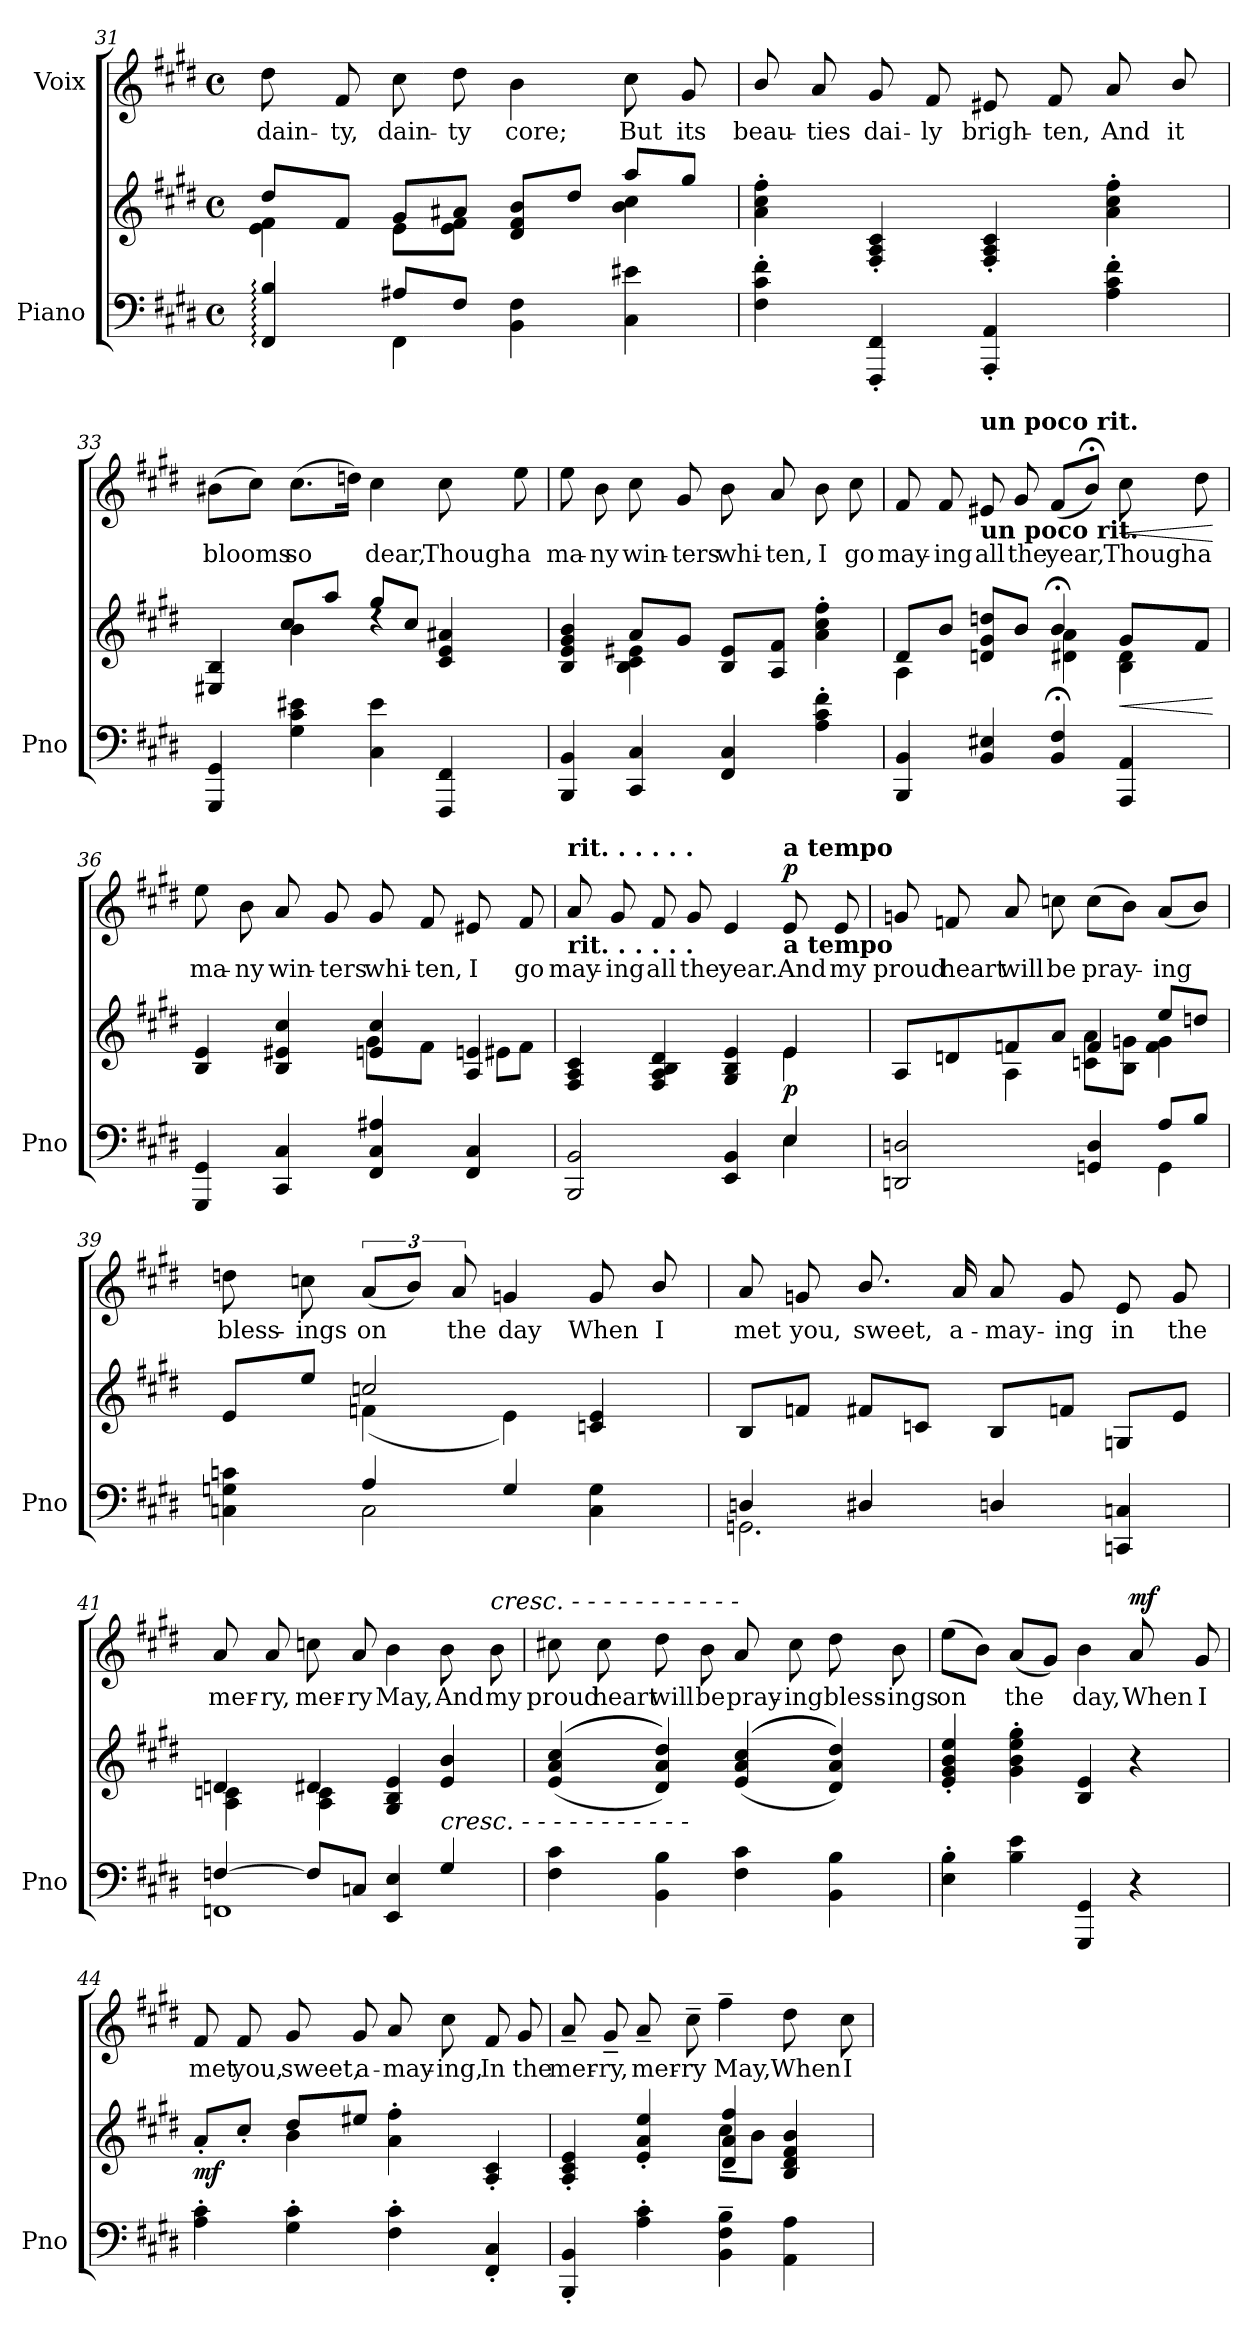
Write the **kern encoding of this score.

**kern	**kern	**dynam	**kern	**text	**dynam
*part2	*part2	*part2	*part1	*part1	*part1
*staff3	*staff2	*staff2/3	*staff1	*staff1	*staff1
*I"Piano	*	*	*I"Voix	*	*
*I'Pno	*	*	*	*	*
!!LO:LB:g=z
*clefF4	*clefG2	*	*clefG2	*	*
*k[f#c#g#d#]	*k[f#c#g#d#]	*	*k[f#c#g#d#]	*	*
*M4/4	*M4/4	*	*M4/4	*	*
*met(c)	*met(c)	*	*met(c)	*	*
=31	=31	=31	=31	=31	=31
*^	*^	*	*	*	*
4FF#/: 4B/:	4ryy	8dd#/L	4e\ 4f#\	.	8dd#\	dain-	.
.	.	8f#/J	.	.	8f#/	-ty,	.
8A#X/L	4FF#\	8g#/L	8e\L	.	8cc#\	dain-	.
8F#/J	.	8a#X/J	8e\ 8f#\J	.	8dd#\	-ty	.
4BB\ 4F#\	2ryy	8d#/ 8f#/ 8b/L	4ryy	.	4b\	core;	.
.	.	8dd#/J	.	.	.	.	.
4C#\ 4e#X\	.	8aa/L	4b\ 4cc#\	.	8cc#\	But	.
.	.	8gg#/J	.	.	8g#/	its	.
*v	*v	*	*	*	*	*	*
*	*v	*v	*	*	*	*
=32	=32	=32	=32	=32	=32
4F#\' 4c#\' 4f#\'	4a\' 4cc#\' 4ff#\'	.	8b/	beau-	.
.	.	.	8a/	-ties	.
4FFF#/' 4FF#/'	4F#/' 4A/' 4c#/'	.	8g#/	dai-	.
.	.	.	8f#/	-ly	.
4AAA/' 4AA/'	4F#/' 4A/' 4c#/'	.	8e#X/	brigh-	.
.	.	.	8f#/	-ten,	.
4A\' 4c#\' 4f#\'	4a\' 4cc#\' 4ff#\'	.	8a/	And	.
.	.	.	8b/	it	.
=33	=33	=33	=33	=33	=33
*	*^	*	*	*	*
4GGG#/ 4GG#/	4ryy	4E#X/ 4B/	.	(8b#X\L	blooms	.
.	.	.	.	8cc#\J)	.	.
4G#\ 4c#\ 4e#X\	4b\	8cc#/L	.	(8.cc#\L	so	.
.	.	8aa/J	.	.	.	.
.	.	.	.	16ddn\Jk)	.	.
4C#\ 4e#\	8gg#/L	4rdd	.	4cc#\	dear,	.
.	8cc#/J	.	.	.	.	.
4FFF#/ 4FF#/	4ryy	4c#/ 4e/ 4a#X/	.	8cc#\	Though	.
.	.	.	.	8ee\	a	.
!!LO:LB:g=z
=34	=34	=34	=34	=34	=34	=34
4BBB/ 4BB/	4B/ 4e/ 4g#/ 4b/	4ryy	.	8ee\	ma-	.
.	.	.	.	8b\	-ny	.
4CC#/ 4C#/	8a/L	4B\ 4c#\ 4e#X\	.	8cc#\	win-	.
.	8g#/J	.	.	8g#/	-ters	.
4FF#/ 4C#/	8B/ 8e#/L	2ryy	.	8b\	whi-	.
.	8A/ 8f#/J	.	.	8a/	-ten,	.
4A\' 4c#\' 4f#\'	4a\' 4cc#\' 4ff#\'	.	.	8b\	I	.
.	.	.	.	8cc#\	go	.
=35	=35	=35	=35	=35	=35	=35
4BBB/ 4BB/	8d#/L	4A\	.	8f#/	may-	.
.	8b/J	.	.	8f#/	-ing	.
!	!	!	!	!LO:TX:b:B:t=un poco rit.	!	!
!	!	!	!	!LO:TX:a:B:t=un poco rit.	!	!
4BB/ 4E#X/	8dn/ 8g#/ 8ddn/L	4ryy	.	8e#X/	all	.
.	8b/J	.	.	8g#/	the	.
4BB/; 4F#/;	4b;</	4d#X\ 4a\	.	(8f#/L	year,	.
.	.	.	.	8b;</J)	.	.
!	!	!	!LO:HP:b	!	!	!LO:HP:b
4AAA/ 4AA/	8g#/L	4B\ 4d#\	<	8cc#\	Though	<
.	8f#/J	.	.	8dd#\	a	.
*	*v	*v	*	*	*	*
.	.	[	.	.	[
=36	=36	=36	=36	=36	=36
*	*^	*	*	*	*
4GGG#/ 4GG#/	4B/ 4e/	2rcyy	.	8ee\	ma-	.
.	.	.	.	8b\	-ny	.
4CC#/ 4C#/	4B/ 4e#X/ 4cc#/	.	.	8a/	win-	.
.	.	.	.	8g#/	-ters	.
4FF#/ 4C#/ 4A#X/	4en/ 4cc#/	8g#\L	.	8g#/	whi-	.
.	.	8f#\J	.	8f#/	-ten,	.
4FF#/ 4C#/	4A/ 4en/	8e#X\L	.	8e#X/	I	.
.	.	8f#\J	.	8f#/	go	.
!!LO:PB:g=z
=37	=37	=37	=37	=37	=37	=37
*^	*	*	*	*	*	*
!	!	!	!	!	!LO:TX:b:B:t=rit.     .     .     .     .     .	!	!
!	!	!	!	!	!LO:TX:a:B:t=rit.     .     .     .     .     .	!	!
2.ryy	2BBB/ 2BB/	2.ryy	4F#/ 4A/ 4c#/	.	8a/	may-	.
.	.	.	.	.	8g#/	-ing	.
.	.	.	4F#/ 4A/ 4B/ 4d#/	.	8f#/	all	.
.	.	.	.	.	8g#/	the	.
.	4EE/ 4BB/	.	4G#/ 4B/ 4e/	.	4e/	year.	.
!	!	!	!	!	!LO:TX:b:B:t=a tempo	!	!
!	!	!	!	!	!LO:TX:a:B:t=a tempo	!	!
!	!	!	!	!LO:DY:b	!	!	!LO:DY:a
4E\	4E/	4e\	4e/	p	8e/	And	p
.	.	.	.	.	8e/	my	.
=38	=38	=38	=38	=38	=38	=38	=38
*	*	*	*^	*	*	*	*
2DDn/ 2Dn/	2.ryy	8A/L	2.ryy	4ryy	.	8gn/	proud	.
.	.	8dn/	.	.	.	8fn/	heart	.
.	.	8fn/	.	4A\	.	8a/	will	.
.	.	8a/J	.	.	.	8ccn\	be	.
4GGn/ 4D/	.	4f/	.	8cn\ 8a\L	.	(8cc\L	pray-	.
.	.	.	.	8B\ 8gn\J	.	8b\J)	.	.
8A/L	4GG\	8ee/L	4f\ 4g\	4ryy	.	(8a/L	-ing	.
8B/J	.	8ddn/J	.	.	.	8b/J)	.	.
*	*	*	*v	*v	*	*	*	*
=39	=39	=39	=39	=39	=39	=39	=39
4rcyy	4Cn\ 4Gn\ 4cn\	8e/L	4ryy	.	8ddn\	bless-	.
.	.	8ee/J	.	.	8ccn\	-ings	.
4A/	2C\	2ccn/	(>4fn\	.	(12a/L	on	.
.	.	.	.	.	12b/J)	.	.
.	.	.	.	.	12a/	the	.
4G/	.	.	4e\)	.	4gn/	day	.
4rAyy	4C\ 4G\	4cn/ 4e/	4ryy	.	8g/	When	.
.	.	.	.	.	8b/	I	.
*	*	*v	*v	*	*	*	*
!!LO:LB:g=z
=40	=40	=40	=40	=40	=40	=40
4Dn/	2.GGn\	8B/L	.	8a/	met	.
.	.	8fn/J	.	8gn/	you,	.
4D#X/	.	8f#X/L	.	8.b/	sweet,	.
.	.	8cn/J	.	.	.	.
.	.	.	.	16a/	a-	.
4Dn/	.	8B/L	.	8a/	-may-	.
.	.	8fn/J	.	8g/	-ing	.
4CCn/ 4Cn/	4ryy	8Gn/L	.	8e/	in	.
.	.	8e/J	.	8g/	the	.
=41	=41	=41	=41	=41	=41	=41
*	*	*^	*	*	*	*
[4Fn/	1FFn	4dn/	4A\ 4cn\	.	8a/	mer-	.
.	.	.	.	.	8a/	-ry,	.
8F/L]	.	4d#X/	4A\ 4c\	.	8ccn\	mer-	.
8Cn/J	.	.	.	.	8a/	-ry	.
4EE/ 4E/	.	4G#/ 4B/ 4e/	2ryy	.	4b\	May,	.
!LO:TX:a:i:t=cresc.     -     -     -     -     -     -     -     -     -     -     -	!	!	!	!	!	!	!
4G#/	.	4e/ 4b/	.	.	8b\	And	.
!	!	!	!	!	!LO:TX:a:i:t=cresc.     -     -     -     -     -     -     -     -     -     -     -	!	!
.	.	.	.	.	8b\	my	.
*v	*v	*	*	*	*	*	*
*	*v	*v	*	*	*	*
=42	=42	=42	=42	=42	=42
4F#\ 4c#\	(((>4e/ 4a/ 4cc#/	.	8cc#X\	proud	.
.	.	.	8cc#\	heart	.
4BB\ 4B\	4d#/ 4a/ 4dd#/)))	.	8dd#\	will	.
.	.	.	8b\	be	.
4F#\ 4c#\	(((>4e/ 4a/ 4cc#/	.	8a/	pray-	.
.	.	.	8cc#\	-ing	.
4BB\ 4B\	4d#/ 4a/ 4dd#/)))	.	8dd#\	bless-	.
.	.	.	8b\	-ings	.
!!LO:LB:g=z
=43	=43	=43	=43	=43	=43
4E\' 4B\'	4e/' 4g#/' 4b/' 4ee/'	.	(8ee\L	on	.
.	.	.	8b\J)	.	.
4B\ 4e\	4g#\' 4b\' 4ee\' 4gg#\'	.	(8a/L	the	.
.	.	.	8g#/J)	.	.
4GGG#/ 4GG#/	4B/ 4e/	.	4b\	day,	.
!	!	!	!	!	!LO:DY:a
4r	4r	.	8a/	When	mf
.	.	.	8g#/	I	.
=44	=44	=44	=44	=44	=44
*	*^	*	*	*	*
!	!	!	!LO:DY:b	!	!	!
4A\' 4c#\'	4ryy	8a'/L	mf	8f#/	met	.
.	.	8cc#'/J	.	8f#/	you,	.
4G#\' 4c#\'	4b\	8dd#/L	.	8g#/	sweet,	.
.	.	8ee#X/J	.	8g#/	a-	.
4F#\' 4c#\'	2ryy	4a\' 4ff#\'	.	8a/	-may-	.
.	.	.	.	8cc#\	-ing,	.
4FF#/' 4C#/'	.	4A/' 4c#/'	.	8f#/	In	.
.	.	.	.	8g#/	the	.
=45	=45	=45	=45	=45	=45	=45
4BBB/' 4BB/'	2ryy	4A/' 4c#/' 4e/'	.	8a~/	mer-	.
.	.	.	.	8g#~/	-ry,	.
4A\' 4c#\'	.	4e/' 4a/' 4ee/'	.	8a~/	mer-	.
.	.	.	.	8cc#~\	-ry	.
4BB\~ 4F#\~ 4B\~	8cc#\L	4d#/~ 4a/~ 4ff#/~	.	4ff#~\	May,	.
.	8b\J	.	.	.	.	.
4AA\ 4A\	4ryy	4B/ 4d#/ 4f#/ 4b/	.	8dd#\	When	.
.	.	.	.	8cc#\	I	.
*	*v	*v	*	*	*	*
=	=	=	=	=	=
*-	*-	*-	*-	*-	*-
